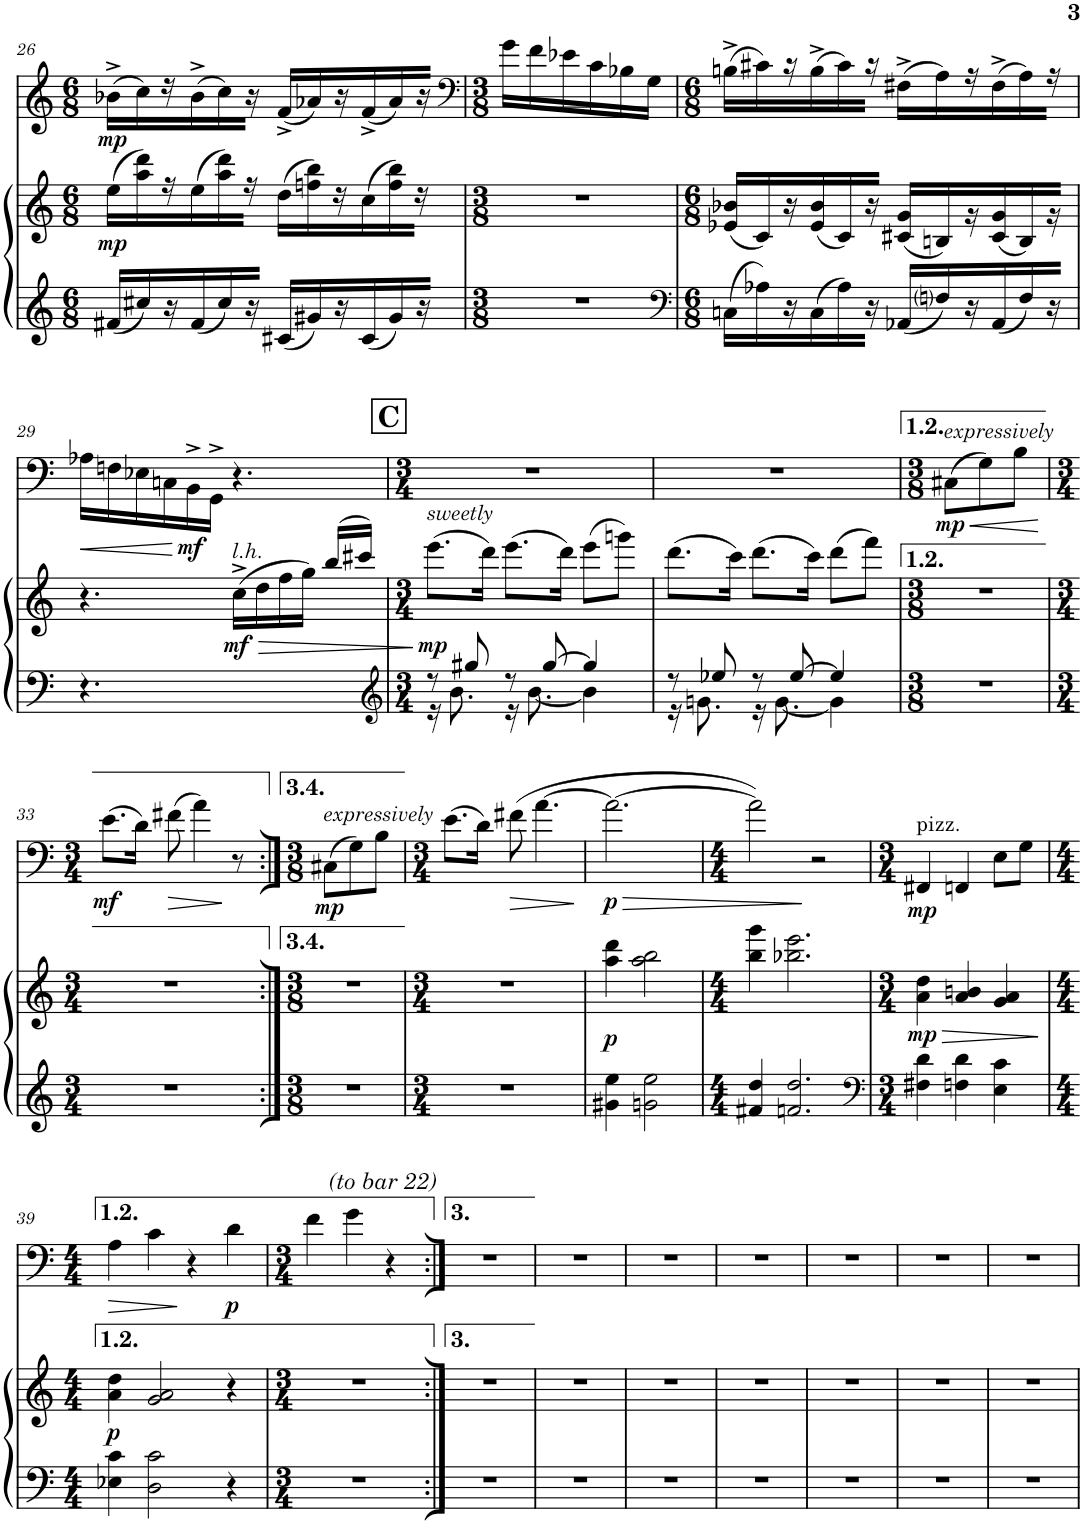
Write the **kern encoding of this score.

**kern	**kern	**dynam	**kern	**dynam
*part2	*part2	*part2	*part1	*part1
*staff3	*staff2	*staff2/3	*staff1	*staff1
*I"Piano	*	*	*I"Cello	*
*I'Pno	*	*	*	*
!!LO:PB:g=z
*clefG2	*clefG2	*	*clefG2	*
*k[]	*k[]	*	*k[]	*
*M6/8	*M6/8	*	*M6/8	*
=26	=26	=26	=26	=26
!	!	!LO:DY:b	!	!LO:DY:b
16f#X/LL	(16ee\LL	mp	(16b-X^\LL	mp
16cc#X/	16aa\ 16ddd\)	.	16cc\)	.
16r	16r	.	16r	.
16f#/	(16ee\	.	(16b-^\	.
16cc#/	16aa\ 16ddd\)	.	16cc\)	.
16r	16rff	.	16r	.
16c#X/LL	(16dd\LL	.	(16f^/LL	.
16g#X/	16ffn\ 16bb\)	.	16a-X/)	.
16r	16r	.	16r	.
16c#/	(16cc\	.	(16f^/	.
16g#/	16ff\ 16bb\)	.	16a-/)	.
16r	16rdd	.	16r	.
=27	=27	=27	=27	=27
*	*	*	*clefF4	*
*M3/8	*M3/8	*	*M3/8	*
4.r	4.r	.	16g\LL	.
.	.	.	16f\	.
.	.	.	16e-X\	.
.	.	.	16c\	.
.	.	.	16B-X\	.
.	.	.	16G\JJ	.
=28	=28	=28	=28	=28
*clefF4	*	*	*	*
*M6/8	*M6/8	*	*M6/8	*
16Cn\LL	(16e-X/ 16b-X/LL	.	(16Bn^\LL	.
16A-X\	16c/)	.	16c#X\)	.
16r	16r	.	16r	.
16C\	(16e-/ 16b-/	.	(16B^\	.
16A-\	16c/)	.	16c#\)	.
16r	16r	.	16rc	.
16AA-X/LL	(16c#X/ 16g/LL	.	(16F#X^\LL	.
16Fni/	16Bn/)	.	16A\)	.
16r	16r	.	16r	.
16AA-/	(16c#/ 16g/	.	(16F#^\	.
16F/	16B/)	.	16A\)	.
16r	16r	.	16rA	.
!!LO:LB:g=z
=29	=29	=29	=29	=29
!	!	!	!	!LO:HP:b
4.rE	4.r	.	16A-X\LL	<
.	.	.	16Fn\	.
.	.	.	16E-X\	.
.	.	.	16Cn\	.
!	!	!	!	!LO:DY:n=1:b
.	.	.	16BB^\	[ mf
.	.	.	16GG^\JJ	.
!	!LO:TX:a:i:t=l.h.	!	!	!
!	!	!LO:HP:b	!	!
!	!	!LO:DY:n=1:b	!	!
4.ryy	(16cc^\LL	> mf	4.r	.
.	16dd\	.	.	.
.	16ff\	.	.	.
.	16gg\JJ)	.	.	.
.	(>16bb/LL	.	.	.
.	16ccc#X/JJ)	.	.	.
.	.	]	.	.
!!LO:REH:place=s1:a:B:cj:fs=14:t=C
=30	=30	=30	=30	=30
*clefG2	*	*	*	*
*M3/4	*M3/4	*	*M3/4	*
*^	*	*	*	*
!	!	!LO:TX:a:i:t=sweetly	!	!	!
!	!	!	!LO:DY:b	!	!
8r	16r	(8.eee\L	mp	2.r	.
.	8.b\	.	.	.	.
8gg#X/	.	.	.	.	.
.	.	16ddd\Jk)	.	.	.
8r	16r	(8.eee\L	.	.	.
.	[8.b\	.	.	.	.
[8gg#/	.	.	.	.	.
.	.	16ddd\Jk)	.	.	.
4gg#/]	4b\]	(8eee\L	.	.	.
.	.	8gggn\J)	.	.	.
=31	=31	=31	=31	=31	=31
8r	16r	(8.ddd\L	.	2.r	.
.	8.gn\	.	.	.	.
8ee-X/	.	.	.	.	.
.	.	16ccc\Jk)	.	.	.
8r	16r	(8.ddd\L	.	.	.
.	[8.g\	.	.	.	.
[8ee-/	.	.	.	.	.
.	.	16ccc\Jk)	.	.	.
4ee-/]	4g\]	(8ddd\L	.	.	.
.	.	8fff\J)	.	.	.
*v	*v	*	*	*	*
=32	=32	=32	=32	=32
*M3/8	*M3/8	*	*M3/8	*
!	!	!	!LO:TX:a:i:t=expressively	!
!	!	!	!	!LO:HP:b
!	!	!	!	!LO:DY:n=1:b
4.r	4.r	.	(8C#X\L	< mp
.	.	.	8G\)	.
.	.	.	8B\J	.
.	.	.	.	[
!!LO:LB:g=z
=33	=33	=33	=33	=33
*M3/4	*M3/4	*	*M3/4	*
!	!	!	!	!LO:DY:b
2.r	2.r	.	(8.e\L	mf
.	.	.	16d\Jk)	.
!	!	!	!	!LO:HP:b
.	.	.	(8f#X\	>
.	.	.	4a\)	.
.	.	.	8r	]
=34:|!	=34:|!	=34:|!	=34:|!	=34:|!
*M3/8	*M3/8	*	*M3/8	*
!	!	!	!LO:TX:a:i:t=expressively	!
!	!	!	!	!LO:DY:b
4.r	4.r	.	(8C#X\L	mp
.	.	.	8G\)	.
.	.	.	8B\J	.
=35	=35	=35	=35	=35
*M3/4	*M3/4	*	*M3/4	*
2.r	2.r	.	(8.e\L	.
.	.	.	16d\Jk)	.
!	!	!	!	!LO:HP:b
.	.	.	(8f#X\	>
.	.	.	[4.a\	.
.	.	.	.	]
=36	=36	=36	=36	=36
!	!	!LO:DY:b	!	!LO:HP:b
!	!	!	!	!LO:DY:n=1:b
4g#X\ 4ee\	4aa\ 4ddd\	p	2.a\_	> p
2gn\ 2ee\	2aa\ 2bb\	.	.	.
=37	=37	=37	=37	=37
*M4/4	*M4/4	*	*M4/4	*
4f#X/ 4dd/	4bb\ 4ggg\	.	2a\])	.
2.fn/ 2.dd/	2.bb-X\ 2.eee\	.	.	.
.	.	.	2r	]
=38	=38	=38	=38	=38
*clefF4	*	*	*	*
*M3/4	*M3/4	*	*M3/4	*
!	!	!	!LO:TX:a:t=pizz.	!
!	!	!LO:HP:b	!	!
!	!	!LO:DY:n=1:b	!	!LO:DY:b
4F#X\ 4d\	4a\ 4dd\	> mp	4FF#X/	mp
4Fn\ 4d\	4a/ 4bn/	.	4FFn/	.
4E\ 4c\	4g/ 4a/	.	8E\L	.
.	.	.	8G\J	.
.	.	]	.	.
!!LO:LB:g=z
=39	=39	=39	=39	=39
*M4/4	*M4/4	*	*M4/4	*
!	!	!LO:DY:b	!	!LO:HP:b
4E-X\ 4c\	4a\ 4dd\	p	4A\	>
2D\ 2c\	2g/ 2a/	.	4c\	.
.	.	.	4r	]
!	!	!	!	!LO:DY:b
4r	4r	.	4d\	p
=40	=40	=40	=40	=40
*M3/4	*M3/4	*	*M3/4	*
2.r	2.r	.	4f\	.
.	.	.	4g\	.
.	.	.	4r	.
=41:|!	=41:|!	=41:|!	=41:|!	=41:|!
2.r	2.r	.	2.r	.
=42	=42	=42	=42	=42
2.r	2.r	.	2.r	.
=43	=43	=43	=43	=43
2.r	2.r	.	2.r	.
=44	=44	=44	=44	=44
2.r	2.r	.	2.r	.
=45	=45	=45	=45	=45
2.r	2.r	.	2.r	.
=46	=46	=46	=46	=46
2.r	2.r	.	2.r	.
=47	=47	=47	=47	=47
2.r	2.r	.	2.r	.
=	=	=	=	=
*-	*-	*-	*-	*-
